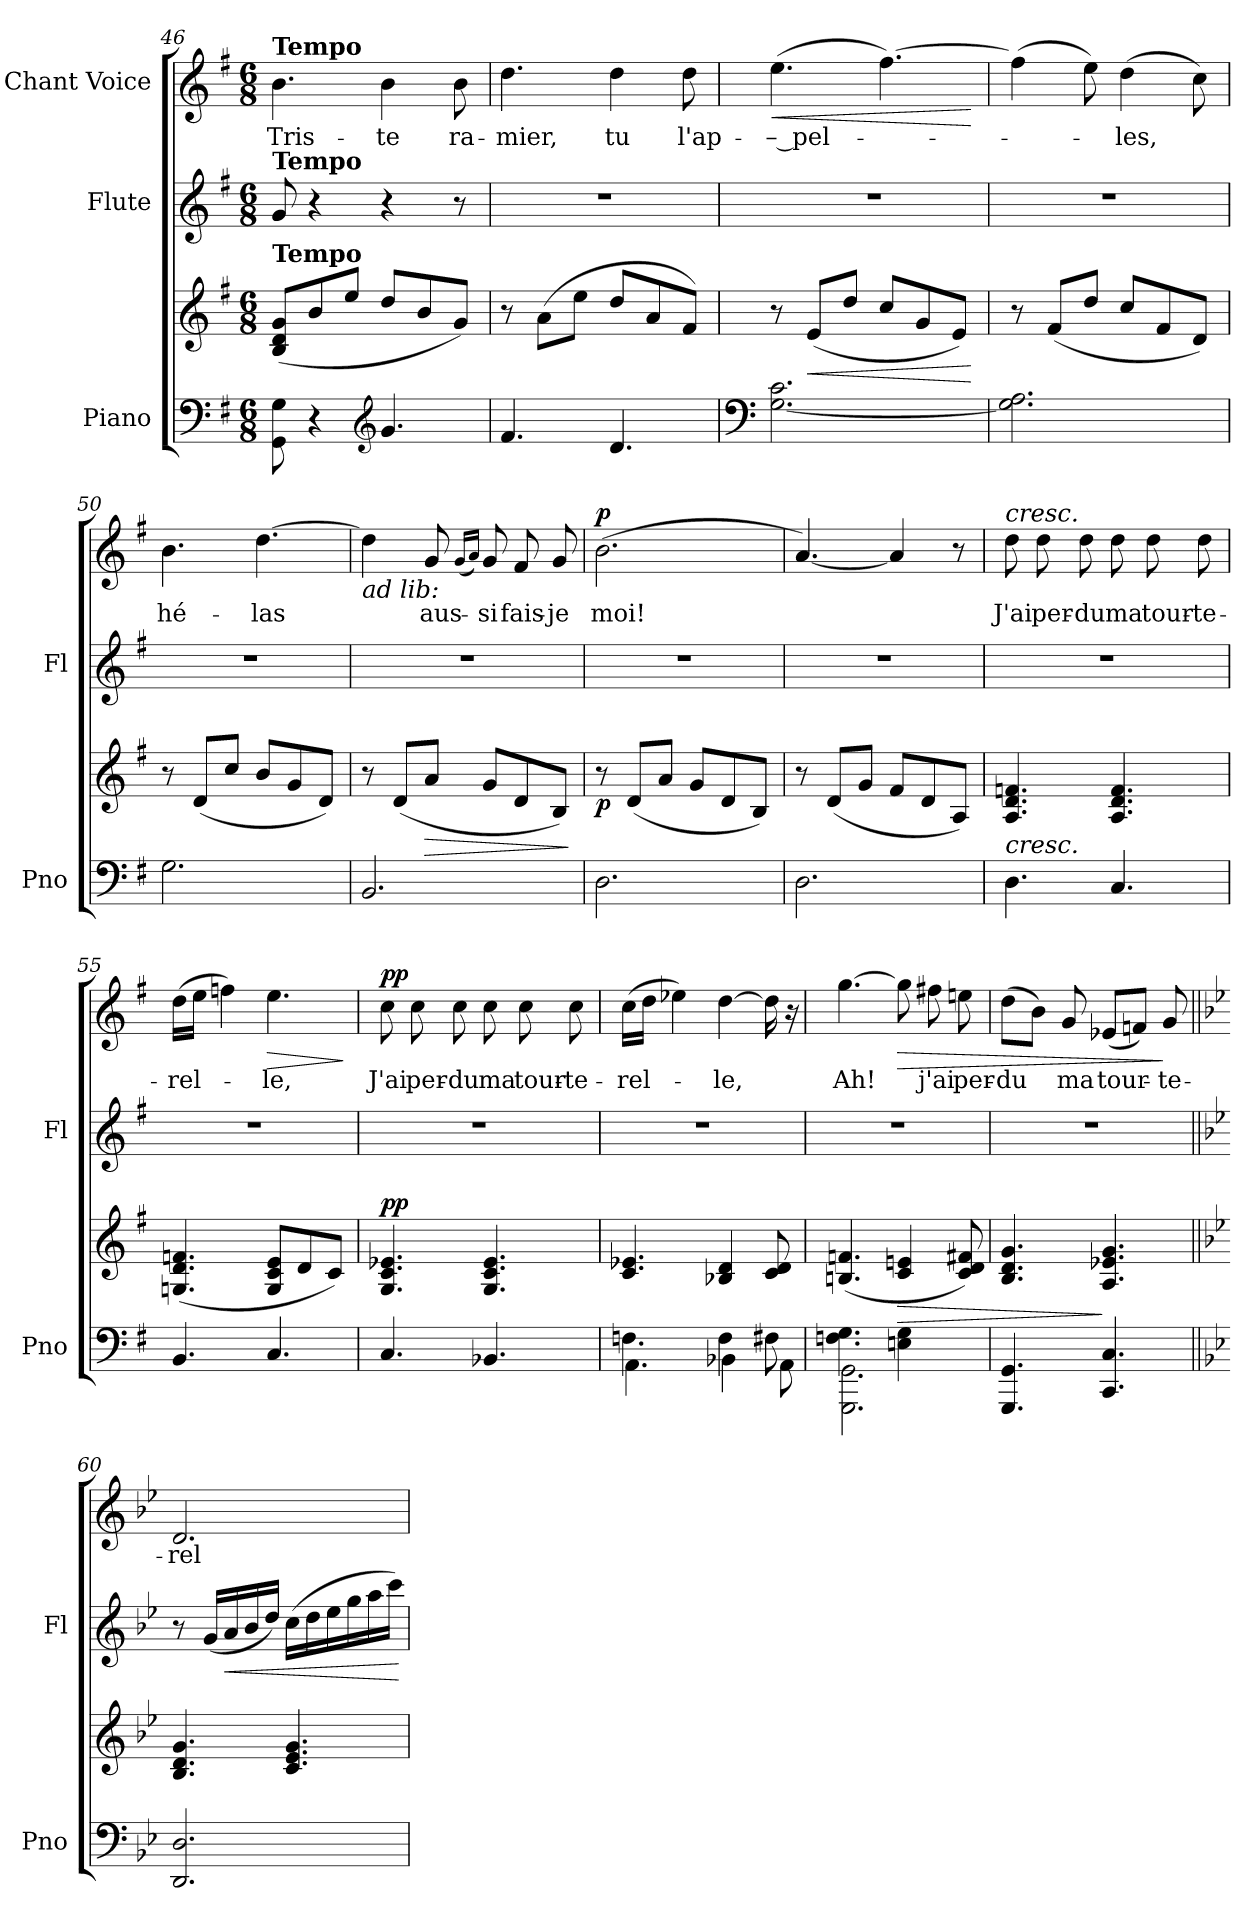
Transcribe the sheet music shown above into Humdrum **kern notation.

**kern	**kern	**dynam	**kern	**dynam	**kern	**text	**dynam
*part3	*part3	*part3	*part2	*part2	*part1	*part1	*part1
*staff4	*staff3	*staff3/4	*staff2	*staff2	*staff1	*staff1	*staff1
*I"Piano	*	*	*I"Flute	*	*I"Chant Voice	*	*
*I'Pno	*	*	*I'Fl	*	*	*	*
*clefF4	*clefG2	*	*clefG2	*	*clefG2	*	*
*k[f#]	*k[f#]	*	*k[f#]	*	*k[f#]	*	*
*M6/8	*M6/8	*	*M6/8	*	*M6/8	*	*
=46	=46	=46	=46	=46	=46	=46	=46
!	!	!	!	!	!LO:TX:a:B:t=Tempo	!	!
!	!	!	!LO:TX:a:B:t=Tempo	!	!	!	!
!	!LO:TX:a:B:t=Tempo	!	!	!	!	!	!
!	!	!	!	!	!	!LO:LY:b	!
8GG\ 8G\	(<8B/ 8d/ 8g/L	.	8g/	.	4.b\	Tris-	.
4r	8b/	.	4r	.	.	.	.
.	8ee/J	.	.	.	.	.	.
*clefG2	*	*	*	*	*	*	*
!	!	!	!	!	!	!LO:LY:b	!
4.g/	8dd/L	.	4r	.	4b\	-te	.
.	8b/	.	.	.	.	.	.
!	!	!	!	!	!	!LO:LY:b	!
.	8g/J)	.	8r	.	8b\	ra-	.
!!LO:PB:g=z
=47	=47	=47	=47	=47	=47	=47	=47
!	!	!	!	!	!	!LO:LY:b	!
4.f#/	8r	.	2.r	.	4.dd\	-mier,	.
.	(8a\L	.	.	.	.	.	.
.	8ee\J	.	.	.	.	.	.
!	!	!	!	!	!	!LO:LY:b	!
4.d/	8dd/L	.	.	.	4dd\	tu	.
.	8a/	.	.	.	.	.	.
!	!	!	!	!	!	!LO:LY:b	!
.	8f#/J)	.	.	.	8dd\	l'ap-	.
!!LO:LB:g=z
=48	=48	=48	=48	=48	=48	=48	=48
*clefF4	*	*	*	*	*	*	*
!	!	!	!	!	!	!LO:LY:b	!LO:HP:b
[2.G\ 2.c\	8r	.	2.r	.	(4.ee\	-– pel-	<
!	!	!LO:HP:b	!	!	!	!	!
.	(8e/L	<	.	.	.	.	.
.	8dd/J	.	.	.	.	.	.
.	8cc/L	.	.	.	[4.ff#\)	.	.
.	8g/	.	.	.	.	.	.
.	8e/J)	.	.	.	.	.	.
.	.	[	.	.	.	.	[
=49	=49	=49	=49	=49	=49	=49	=49
2.G\] 2.A\	8r	.	2.r	.	(4ff#\]	.	.
.	(8f#/L	.	.	.	.	.	.
.	8dd/J	.	.	.	8ee\)	.	.
!	!	!	!	!	!	!LO:LY:b	!
.	8cc/L	.	.	.	(4dd\	-les,	.
.	8f#/	.	.	.	.	.	.
.	8d/J)	.	.	.	8cc\)	.	.
=50	=50	=50	=50	=50	=50	=50	=50
!	!	!	!	!	!	!LO:LY:b	!
2.G\	8r	.	2.r	.	4.b\	hé-	.
.	(8d/L	.	.	.	.	.	.
.	8cc/J	.	.	.	.	.	.
!	!	!	!	!	!	!LO:LY:b	!
.	8b/L	.	.	.	[4.dd\	-las	.
.	8g/	.	.	.	.	.	.
.	8d/J)	.	.	.	.	.	.
=51	=51	=51	=51	=51	=51	=51	=51
!	!	!	!	!	!LO:TX:b:i:t=ad lib&colon;	!	!
2.BB/	8r	.	2.r	.	4dd\]	.	.
.	(8d/L	.	.	.	.	.	.
!	!	!LO:HP:b	!	!	!	!LO:LY:b	!
.	8a/J	>	.	.	8g/	aus-	.
.	.	.	.	.	(16qg/LL	.	.
.	.	.	.	.	16qa/JJ)	.	.
!	!	!	!	!	!	!LO:LY:b	!
.	8g/L	.	.	.	8g/	-si	.
!	!	!	!	!	!	!LO:LY:b	!
.	8d/	.	.	.	8f#/	fais-	.
!	!	!	!	!	!	!LO:LY:b	!
.	8B/J)	.	.	.	8g/	-je	.
.	.	]	.	.	.	.	.
!!LO:LB:g=z
=52	=52	=52	=52	=52	=52	=52	=52
!	!	!LO:DY:b	!	!	!	!LO:LY:b	!LO:DY:a
2.D\	8r	p	2.r	.	(<2.b\	moi!	p
.	(8d/L	.	.	.	.	.	.
.	8a/J	.	.	.	.	.	.
.	8g/L	.	.	.	.	.	.
.	8d/	.	.	.	.	.	.
.	8B/J)	.	.	.	.	.	.
!!LO:PB:g=z
=53	=53	=53	=53	=53	=53	=53	=53
2.D\	8r	.	2.r	.	[4.a/)	.	.
.	(8d/L	.	.	.	.	.	.
.	8g/J	.	.	.	.	.	.
.	8f#/L	.	.	.	4a/]	.	.
.	8d/	.	.	.	.	.	.
.	8A/J)	.	.	.	8r	.	.
=54	=54	=54	=54	=54	=54	=54	=54
!	!	!	!	!	!LO:TX:a:i:t=cresc.	!	!
!LO:TX:a:i:t=cresc.	!	!	!	!	!	!	!
!	!	!	!	!	!	!LO:LY:b	!
4.D\	4.A/ 4.d/ 4.fn/	.	2.r	.	8dd\	J'ai	.
!	!	!	!	!	!	!LO:LY:b	!
.	.	.	.	.	8dd\	per-	.
!	!	!	!	!	!	!LO:LY:b	!
.	.	.	.	.	8dd\	-du	.
!	!	!	!	!	!	!LO:LY:b	!
4.C/	4.A/ 4.d/ 4.f/	.	.	.	8dd\	ma	.
!	!	!	!	!	!	!LO:LY:b	!
.	.	.	.	.	8dd\	tour-	.
!	!	!	!	!	!	!LO:LY:b	!
.	.	.	.	.	8dd\	-te-	.
=55	=55	=55	=55	=55	=55	=55	=55
!	!	!	!	!	!	!LO:LY:b	!
4.BB/	(4.Gn/ 4.d/ 4.fn/	.	2.r	.	(16dd\LL	-rel-	.
.	.	.	.	.	16ee\JJ	.	.
.	.	.	.	.	4ffn\)	.	.
!	!	!	!	!	!	!LO:LY:b	!LO:HP:b
4.C/	8G/ 8c/ 8e/L	.	.	.	4.ee\	-le,	>
.	8d/	.	.	.	.	.	.
.	8c/J)	.	.	.	.	.	.
.	.	.	.	.	.	.	]
=56	=56	=56	=56	=56	=56	=56	=56
!	!	!LO:DY:a	!	!	!	!LO:LY:b	!LO:DY:a
4.C/	4.G/ 4.c/ 4.e-X/	pp	2.r	.	8cc\	J'ai	pp
!	!	!	!	!	!	!LO:LY:b	!
.	.	.	.	.	8cc\	per-	.
!	!	!	!	!	!	!LO:LY:b	!
.	.	.	.	.	8cc\	-du	.
!	!	!	!	!	!	!LO:LY:b	!
4.BB-X/	4.G/ 4.c/ 4.e-/	.	.	.	8cc\	ma	.
!	!	!	!	!	!	!LO:LY:b	!
.	.	.	.	.	8cc\	tour-	.
!	!	!	!	!	!	!LO:LY:b	!
.	.	.	.	.	8cc\	-te-	.
!!LO:LB:g=z
=57	=57	=57	=57	=57	=57	=57	=57
*^	*	*	*	*	*	*	*
!	!	!	!	!	!	!	!LO:LY:b	!
4.Fn\	4.AA\	4.c/ 4.e-X/	.	2.r	.	(16cc\LL	-rel-	.
.	.	.	.	.	.	16dd\JJ	.	.
.	.	.	.	.	.	4ee-X\)	.	.
!	!	!	!	!	!	!	!LO:LY:b	!
4F\	4BB-X\	4B-X/ 4d/	.	.	.	[4dd\	-le,	.
8F#X\	8AA\	8c/ 8d/	.	.	.	16dd\]	.	.
.	.	.	.	.	.	16r	.	.
!!LO:LB:g=z
=58	=58	=58	=58	=58	=58	=58	=58	=58
!	!	!	!	!	!	!	!LO:LY:b	!
4.Fn\ 4.G\	2.GGG\ 2.GG\	(4.Bn/ 4.fn/	.	2.r	.	[4.gg\	Ah!	.
!	!	!	!LO:HP:b	!	!	!	!	!LO:HP:b
4En\ 4G\	.	4c/ 4en/	>	.	.	8gg\]	.	>
!	!	!	!	!	!	!	!LO:LY:b	!
.	.	.	.	.	.	8ff#X\	j'ai	.
!	!	!	!	!	!	!	!LO:LY:b	!
8ryy	.	8c/ 8d/ 8f#X/)	.	.	.	8een\	per-	.
*v	*v	*	*	*	*	*	*	*
=59	=59	=59	=59	=59	=59	=59	=59
!	!	!	!	!	!	!LO:LY:b	!
4.GGG/ 4.GG/	4.B/ 4.d/ 4.g/	.	2.r	.	(8dd\L	-du	.
.	.	.	.	.	8b\J)	.	.
!	!	!	!	!	!	!LO:LY:b	!
.	.	.	.	.	8g/	ma	.
!	!	!	!	!	!	!LO:LY:b	!
4.CC/ 4.C/	4.A/ 4.e-X/ 4.g/	]	.	.	(8e-X/L	tour-	.
.	.	.	.	.	8fn/J)	.	.
!	!	!	!	!	!	!LO:LY:b	!
.	.	.	.	.	8g/	-te-	]
=60||	=60||	=60||	=60||	=60||	=60||	=60||	=60||
*k[b-e-]	*k[b-e-]	*	*k[b-e-]	*	*k[b-e-]	*	*
!	!	!	!	!	!	!LO:LY:b	!
2.DD/ 2.D/	4.B-/ 4.d/ 4.g/	.	8r	.	2.d/	-rel-	.
.	.	.	(16g/LL	.	.	.	.
!	!	!	!	!LO:HP:b	!	!	!
.	.	.	16a/	<	.	.	.
.	.	.	16b-/	.	.	.	.
.	.	.	16dd/JJ)	.	.	.	.
.	4.c/ 4.e-/ 4.g/	.	(16cc\LL	.	.	.	.
.	.	.	16dd\	.	.	.	.
.	.	.	16ee-\	.	.	.	.
.	.	.	16gg\	.	.	.	.
.	.	.	16aa\	.	.	.	.
.	.	.	16ccc\JJ)	.	.	.	.
.	.	.	.	[	.	.	.
=	=	=	=	=	=	=	=
*-	*-	*-	*-	*-	*-	*-	*-
